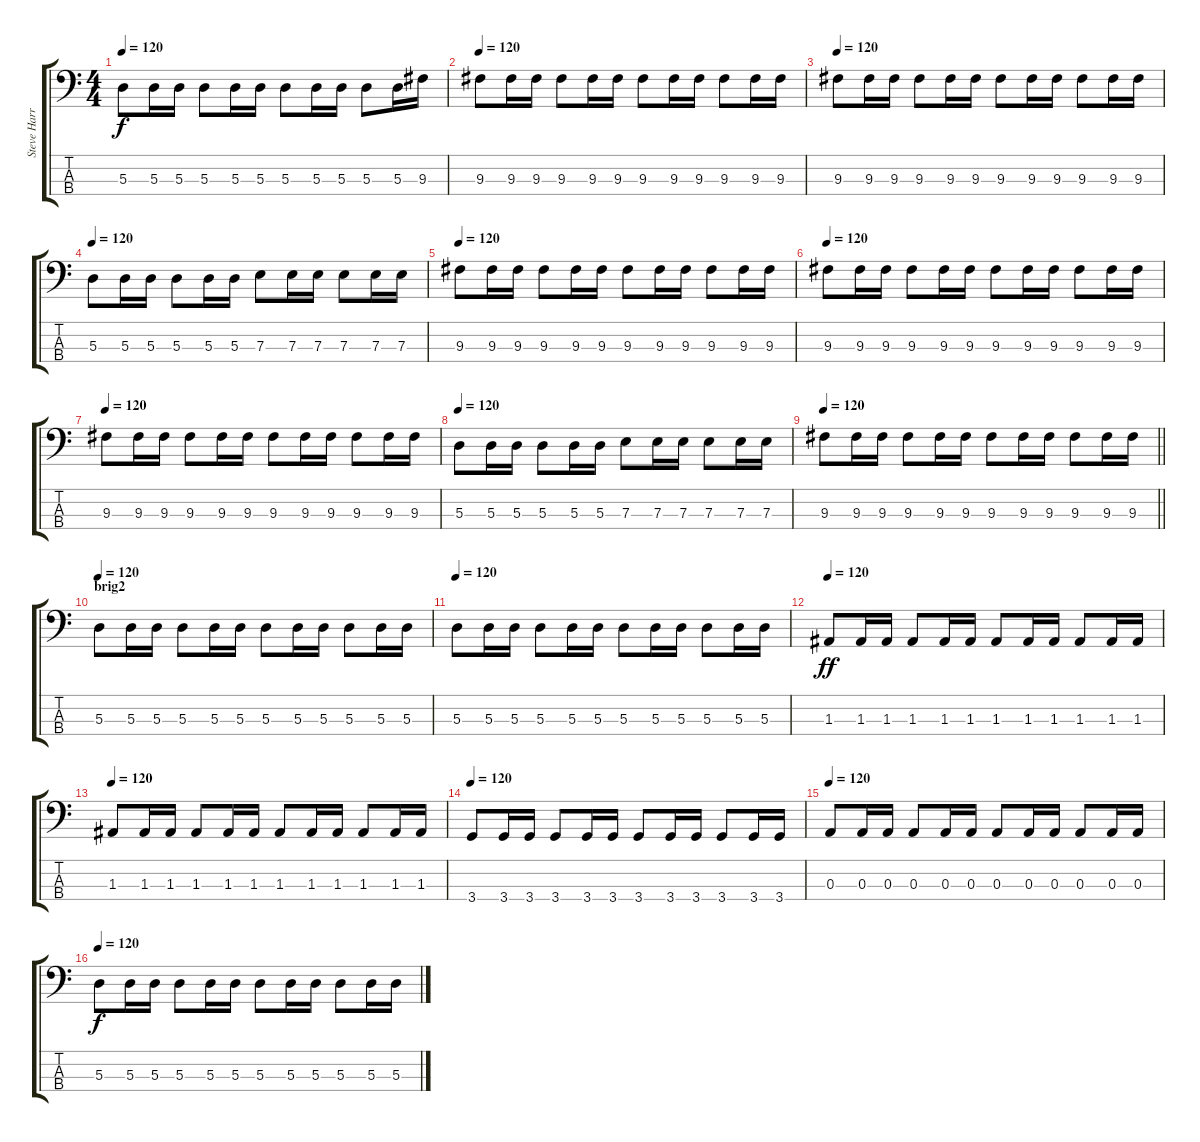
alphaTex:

\track ("Steve Harris" "Steve Harr") {instrument electricbassfinger}
\staff {score tabs}
\tuning (G2 D2 A1 E1) {hide}
\ts (4 4)
\tempo 120
\clef f4
\ks c
5.3.8{dy f} 5.3.16 5.3.16 5.3.8 5.3.16 5.3.16 5.3.8 5.3.16 5.3.16 5.3.8 5.3.16 9.3.16 |
\tempo 120
9.3.8 9.3.16 9.3.16 9.3.8 9.3.16 9.3.16 9.3.8 9.3.16 9.3.16 9.3.8 9.3.16 9.3.16 |
\tempo 120
9.3.8 9.3.16 9.3.16 9.3.8 9.3.16 9.3.16 9.3.8 9.3.16 9.3.16 9.3.8 9.3.16 9.3.16 |
\tempo 120
5.3.8 5.3.16 5.3.16 5.3.8 5.3.16 5.3.16 7.3.8 7.3.16 7.3.16 7.3.8 7.3.16 7.3.16 |
\tempo 120
9.3.8 9.3.16 9.3.16 9.3.8 9.3.16 9.3.16 9.3.8 9.3.16 9.3.16 9.3.8 9.3.16 9.3.16 |
\tempo 120
9.3.8 9.3.16 9.3.16 9.3.8 9.3.16 9.3.16 9.3.8 9.3.16 9.3.16 9.3.8 9.3.16 9.3.16 |
\tempo 120
9.3.8 9.3.16 9.3.16 9.3.8 9.3.16 9.3.16 9.3.8 9.3.16 9.3.16 9.3.8 9.3.16 9.3.16 |
\tempo 120
5.3.8 5.3.16 5.3.16 5.3.8 5.3.16 5.3.16 7.3.8 7.3.16 7.3.16 7.3.8 7.3.16 7.3.16 |
\tempo 120
\barLineRight lightlight
9.3.8 9.3.16 9.3.16 9.3.8 9.3.16 9.3.16 9.3.8 9.3.16 9.3.16 9.3.8 9.3.16 9.3.16 |
\section ("" "brig2")
\tempo 120
5.3.8 5.3.16 5.3.16 5.3.8 5.3.16 5.3.16 5.3.8 5.3.16 5.3.16 5.3.8 5.3.16 5.3.16 |
\tempo 120
5.3.8 5.3.16 5.3.16 5.3.8 5.3.16 5.3.16 5.3.8 5.3.16 5.3.16 5.3.8 5.3.16 5.3.16 |
\tempo 120
1.3.8{dy ff} 1.3.16 1.3.16 1.3.8 1.3.16 1.3.16 1.3.8 1.3.16 1.3.16 1.3.8 1.3.16 1.3.16 |
\tempo 120
1.3.8 1.3.16 1.3.16 1.3.8 1.3.16 1.3.16 1.3.8 1.3.16 1.3.16 1.3.8 1.3.16 1.3.16 |
\tempo 120
3.4.8 3.4.16 3.4.16 3.4.8 3.4.16 3.4.16 3.4.8 3.4.16 3.4.16 3.4.8 3.4.16 3.4.16 |
\tempo 120
0.3.8 0.3.16 0.3.16 0.3.8 0.3.16 0.3.16 0.3.8 0.3.16 0.3.16 0.3.8 0.3.16 0.3.16 |
\tempo 120
5.3.8{dy f} 5.3.16 5.3.16 5.3.8 5.3.16 5.3.16 5.3.8 5.3.16 5.3.16 5.3.8 5.3.16 5.3.16
